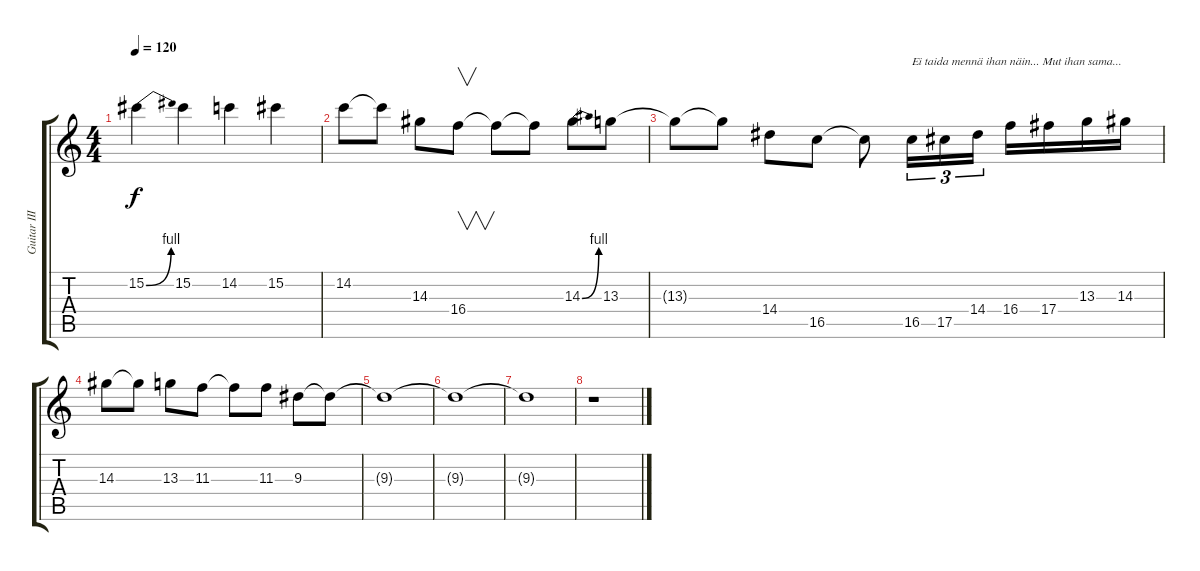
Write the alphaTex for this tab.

\track ("Guitar III (Solo)" "Guitar III") {instrument overdrivenguitar}
\staff {score tabs}
\tuning (Eb4 Bb3 Gb3 Db3 Ab2 Eb2) {hide}
\ts (4 4)
\tempo 120
\clef g2
\ks c
15.2{be (bend 0 0 60 4)}.4{dy f} 15.2.4 14.2.4 15.2.4 |
14.2.8 14.2{t}.8 14.3.8 16.4.8{v} 16.4{t}.8 16.4{t}.8 14.3{be (bend 0 0 60 4)}.8 13.3.8 |
13.3{t}.8 13.3{t}.8 14.4.8 16.5.8 16.5{t}.8 16.5.16{tu (3 2) txt "Ei taida mennä ihan näin... Mut ihan sama..."} 17.5.16{tu (3 2)} 14.4.16{tu (3 2)} 16.4.16 17.4.16 13.3.16 14.3.16 |
14.3.8 14.3{t}.8 13.3.8 11.3.8 11.3{t}.8 11.3.8 9.3.8 9.3{t}.8 |
9.3{t}.1 |
9.3{t}.1 |
9.3{t}.1 |
r.1
